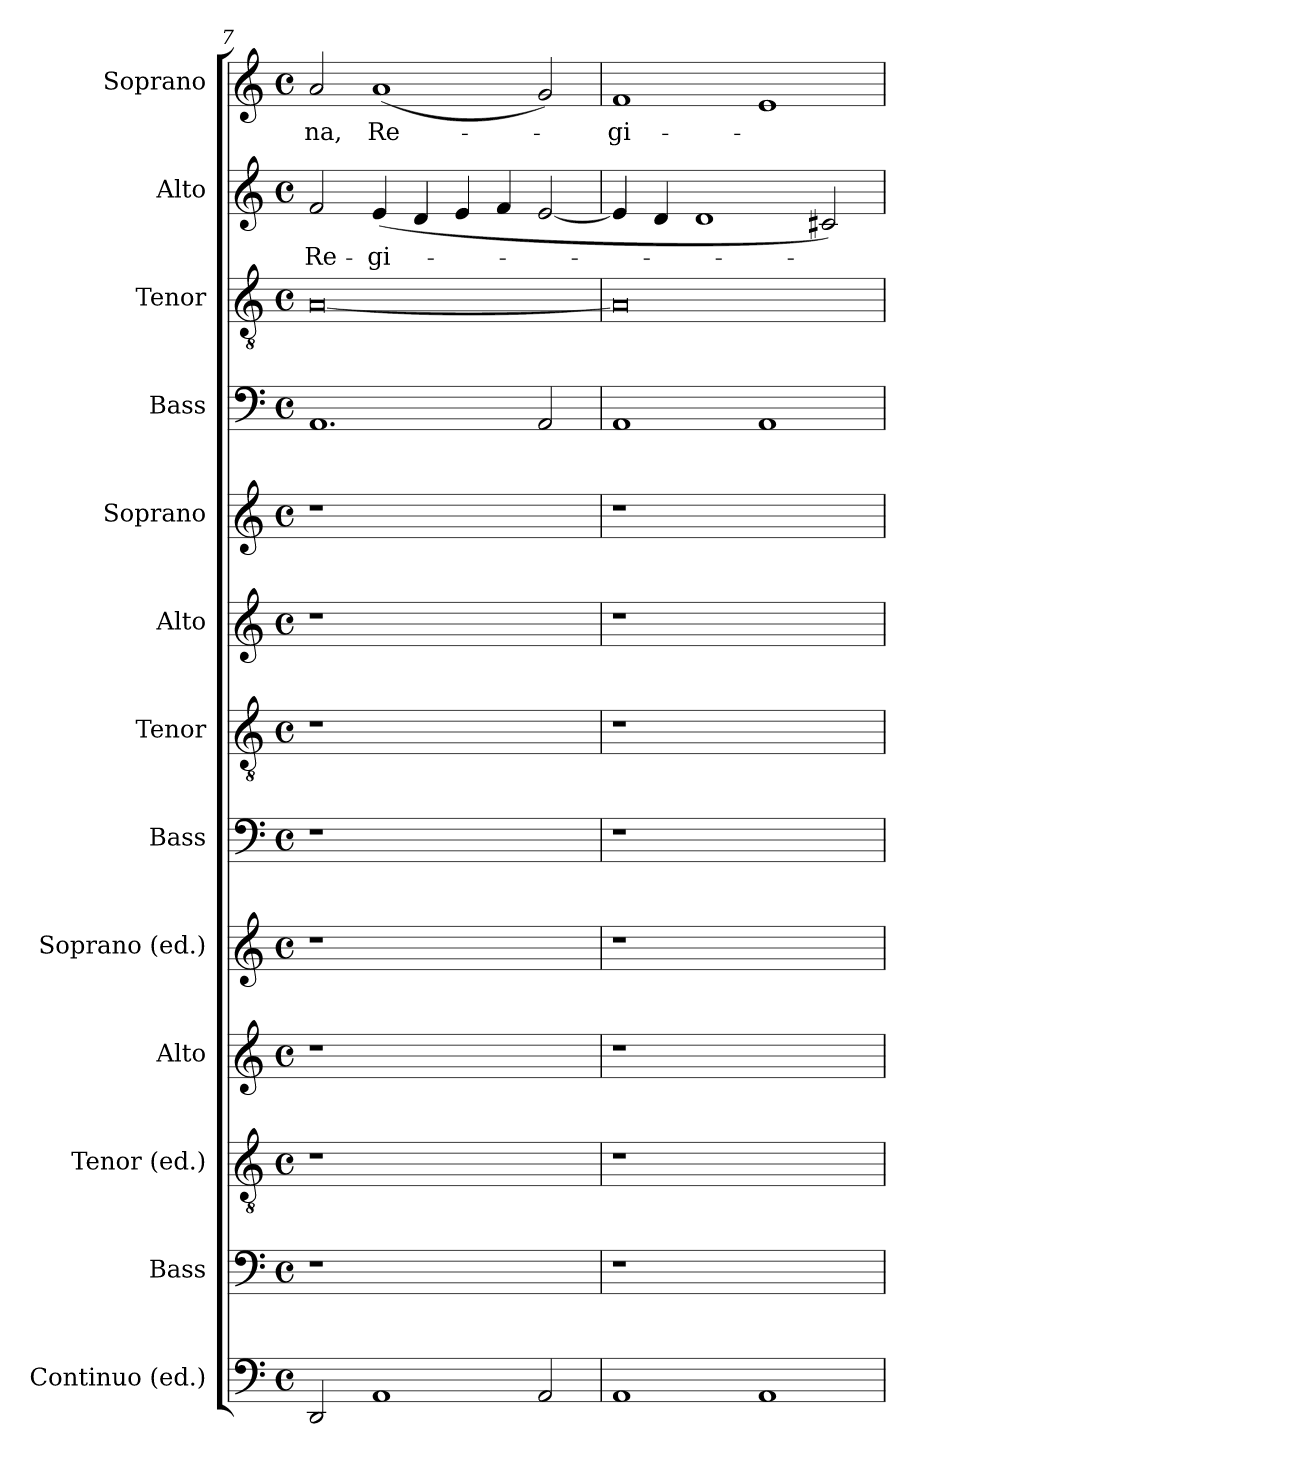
**kern	**kern	**kern	**kern	**kern	**kern	**kern	**kern	**kern	**kern	**kern	**kern	**text	**kern	**text
*part13	*part12	*part11	*part10	*part9	*part8	*part7	*part6	*part5	*part4	*part3	*part2	*part2	*part1	*part1
*staff13	*staff12	*staff11	*staff10	*staff9	*staff8	*staff7	*staff6	*staff5	*staff4	*staff3	*staff2	*staff2	*staff1	*staff1
*I"Continuo (ed.)	*I"Bass	*I"Tenor (ed.)	*I"Alto	*I"Soprano (ed.)	*I"Bass	*I"Tenor	*I"Alto	*I"Soprano	*I"Bass	*I"Tenor	*I"Alto	*	*I"Soprano	*
*I'Cont.	*I'B.	*I'T.	*I'A.	*I'S.	*I'B.	*I'T.	*I'A.	*I'S.	*I'B.	*I'T.	*I'A.	*	*I'S.	*
*clefF4	*clefF4	*clefGv2	*clefG2	*clefG2	*clefF4	*clefGv2	*clefG2	*clefG2	*clefF4	*clefGv2	*clefG2	*	*clefG2	*
*	*	*	*	*	*	*ITrd7c12	*	*	*	*ITrd7c12	*	*	*	*
*k[]	*k[]	*k[]	*k[]	*k[]	*k[]	*k[]	*k[]	*k[]	*k[]	*k[]	*k[]	*	*k[]	*
*C:	*C:	*C:	*C:	*C:	*C:	*C:	*C:	*C:	*C:	*C:	*C:	*	*C:	*
*M4/4	*M4/4	*M4/4	*M4/4	*M4/4	*M4/4	*M4/4	*M4/4	*M4/4	*M4/4	*M4/4	*M4/4	*	*M4/4	*
*met(c)	*met(c)	*met(c)	*met(c)	*met(c)	*met(c)	*met(c)	*met(c)	*met(c)	*met(c)	*met(c)	*met(c)	*	*met(c)	*
=7	=7	=7	=7	=7	=7	=7	=7	=7	=7	=7	=7	=7	=7	=7
!	!LO:N:vis=1	!LO:N:vis=1	!LO:N:vis=1	!LO:N:vis=1	!LO:N:vis=1	!LO:N:vis=1	!LO:N:vis=1	!LO:N:vis=1	!	!	!	!	!	!
!	!	!	!	!	!	!	!	!	!	!	!	!LO:LY:b:color=#000000	!	!
!	!	!	!	!	!	!	!	!	!	!	!	!	!	!LO:LY:b:color=#000000
2DDi/	1r	1r	1r	1r	1r	1r	1r	1r	1.AAi	[<0AAi	2fi/	Re-	2ai/	-na,
!	!	!	!	!	!	!	!	!	!	!	!	!LO:LY:b:color=#000000	!	!
!	!	!	!	!	!	!	!	!	!	!	!	!	!	!LO:LY:b:color=#000000
1AAi	.	.	.	.	.	.	.	.	.	.	(4ei/	-gi-	(1ai	Re-
.	.	.	.	.	.	.	.	.	.	.	4di/	.	.	.
.	1ryy	1ryy	1ryy	1ryy	1ryy	1ryy	1ryy	1ryy	.	.	4ei/	.	.	.
.	.	.	.	.	.	.	.	.	.	.	4fi/	.	.	.
2AAi/	.	.	.	.	.	.	.	.	2AAi/	.	[<2ei/	.	2gi/)	.
!!LO:PB:g=z
=8	=8	=8	=8	=8	=8	=8	=8	=8	=8	=8	=8	=8	=8	=8
!	!LO:N:vis=1	!LO:N:vis=1	!LO:N:vis=1	!LO:N:vis=1	!LO:N:vis=1	!LO:N:vis=1	!LO:N:vis=1	!LO:N:vis=1	!	!	!	!	!	!
!	!	!	!	!	!	!	!	!	!	!	!	!	!	!LO:LY:b:color=#000000
1AAi	1r	1r	1r	1r	1r	1r	1r	1r	1AAi	0AAi]	4ei/]	.	1fi	-gi-
.	.	.	.	.	.	.	.	.	.	.	4di/	.	.	.
.	.	.	.	.	.	.	.	.	.	.	1di	.	.	.
1AAi	1ryy	1ryy	1ryy	1ryy	1ryy	1ryy	1ryy	1ryy	1AAi	.	.	.	1ei	.
.	.	.	.	.	.	.	.	.	.	.	2c#Xi/)	.	.	.
=	=	=	=	=	=	=	=	=	=	=	=	=	=	=
*-	*-	*-	*-	*-	*-	*-	*-	*-	*-	*-	*-	*-	*-	*-
